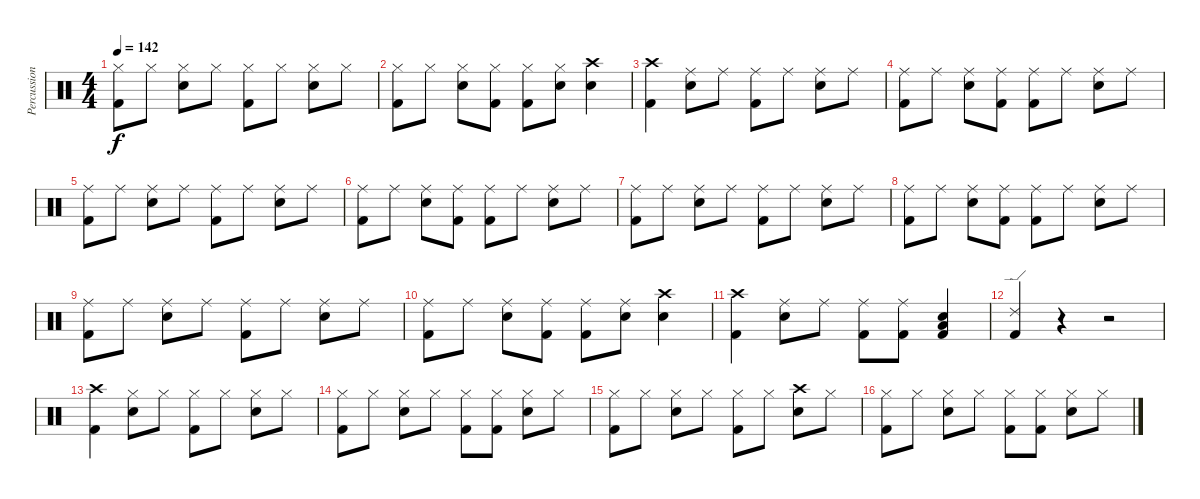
\track ("Percussion" "Percussion") {instrument percussion}
\staff {score}
\articulation defaults
\ts (4 4)
\tempo 142
\clef neutral
\ks c
("Hi-Hat (closed)" "Kick (hit) 2").8{dy f} "Hi-Hat (closed)".8 ("Hi-Hat (closed)" "Snare (hit) 2").8 "Hi-Hat (closed)".8 ("Hi-Hat (closed)" "Kick (hit) 2").8 "Hi-Hat (closed)".8 ("Hi-Hat (closed)" "Snare (hit) 2").8 "Hi-Hat (closed)".8 |
("Hi-Hat (closed)" "Kick (hit) 2").8 "Hi-Hat (closed)".8 ("Hi-Hat (closed)" "Snare (hit) 2").8 ("Hi-Hat (closed)" "Kick (hit) 2").8 ("Hi-Hat (closed)" "Kick (hit) 2").8 ("Hi-Hat (closed)" "Snare (hit) 2").8 ("Crash high (hit)" "Snare (hit) 2").4 |
("Crash high (hit)" "Kick (hit) 2").4 ("Ride (middle)" "Snare (hit) 2").8 "Ride (middle)".8 ("Ride (middle)" "Kick (hit) 2").8 "Ride (middle)".8 ("Ride (middle)" "Snare (hit) 2").8 "Ride (middle)".8 |
("Ride (middle)" "Kick (hit) 2").8 "Ride (middle)".8 ("Ride (middle)" "Snare (hit) 2").8 ("Ride (middle)" "Kick (hit) 2").8 ("Ride (middle)" "Kick (hit) 2").8 "Ride (middle)".8 ("Ride (middle)" "Snare (hit) 2").8 "Ride (middle)".8 |
("Ride (middle)" "Kick (hit) 2").8 "Ride (middle)".8 ("Ride (middle)" "Snare (hit) 2").8 "Ride (middle)".8 ("Ride (middle)" "Kick (hit) 2").8 "Ride (middle)".8 ("Ride (middle)" "Snare (hit) 2").8 "Ride (middle)".8 |
("Ride (middle)" "Kick (hit) 2").8 "Ride (middle)".8 ("Ride (middle)" "Snare (hit) 2").8 ("Ride (middle)" "Kick (hit) 2").8 ("Ride (middle)" "Kick (hit) 2").8 "Ride (middle)".8 ("Ride (middle)" "Snare (hit) 2").8 "Ride (middle)".8 |
("Ride (middle)" "Kick (hit) 2").8 "Ride (middle)".8 ("Ride (middle)" "Snare (hit) 2").8 "Ride (middle)".8 ("Ride (middle)" "Kick (hit) 2").8 "Ride (middle)".8 ("Ride (middle)" "Snare (hit) 2").8 "Ride (middle)".8 |
("Ride (middle)" "Kick (hit) 2").8 "Ride (middle)".8 ("Ride (middle)" "Snare (hit) 2").8 ("Ride (middle)" "Kick (hit) 2").8 ("Ride (middle)" "Kick (hit) 2").8 "Ride (middle)".8 ("Ride (middle)" "Snare (hit) 2").8 "Ride (middle)".8 |
("Ride (middle)" "Kick (hit) 2").8 "Ride (middle)".8 ("Ride (middle)" "Snare (hit) 2").8 "Ride (middle)".8 ("Ride (middle)" "Kick (hit) 2").8 "Ride (middle)".8 ("Ride (middle)" "Snare (hit) 2").8 "Ride (middle)".8 |
("Ride (middle)" "Kick (hit) 2").8 "Ride (middle)".8 ("Ride (middle)" "Snare (hit) 2").8 ("Ride (middle)" "Kick (hit) 2").8 ("Ride (middle)" "Kick (hit) 2").8 ("Ride (middle)" "Snare (hit) 2").8 ("Crash high (hit)" "Snare (hit) 2").4 |
("Crash high (hit)" "Kick (hit) 2").4 ("Ride (middle)" "Snare (hit) 2").8 "Ride (middle)".8 ("Ride (middle)" "Kick (hit) 2").8 ("Ride (middle)" "Kick (hit) 2").8 ("Snare (hit) 2" "Low Tom (hit)" "Kick (hit) 2").4 |
("Ride (edge) 2" "Kick (hit) 2").4 r.4 r.2 |
("Crash high (hit)" "Kick (hit) 2").4 ("Hi-Hat (closed)" "Snare (hit) 2").8 "Hi-Hat (closed)".8 ("Hi-Hat (closed)" "Kick (hit) 2").8 "Hi-Hat (closed)".8 ("Hi-Hat (closed)" "Snare (hit) 2").8 "Hi-Hat (closed)".8 |
("Hi-Hat (closed)" "Kick (hit) 2").8 "Hi-Hat (closed)".8 ("Hi-Hat (closed)" "Snare (hit) 2").8 "Hi-Hat (closed)".8 ("Hi-Hat (closed)" "Kick (hit) 2").8 ("Hi-Hat (closed)" "Kick (hit) 2").8 ("Hi-Hat (closed)" "Snare (hit) 2").8 "Hi-Hat (closed)".8 |
("Hi-Hat (closed)" "Kick (hit) 2").8 "Hi-Hat (closed)".8 ("Hi-Hat (closed)" "Snare (hit) 2").8 "Hi-Hat (closed)".8 ("Hi-Hat (closed)" "Kick (hit) 2").8 "Hi-Hat (closed)".8 ("Crash high (hit)" "Snare (hit) 2").8 "Hi-Hat (closed)".8 |
("Hi-Hat (closed)" "Kick (hit) 2").8 "Hi-Hat (closed)".8 ("Hi-Hat (closed)" "Snare (hit) 2").8 "Hi-Hat (closed)".8 ("Hi-Hat (closed)" "Kick (hit) 2").8 ("Hi-Hat (closed)" "Kick (hit) 2").8 ("Hi-Hat (closed)" "Snare (hit) 2").8 "Hi-Hat (closed)".8
